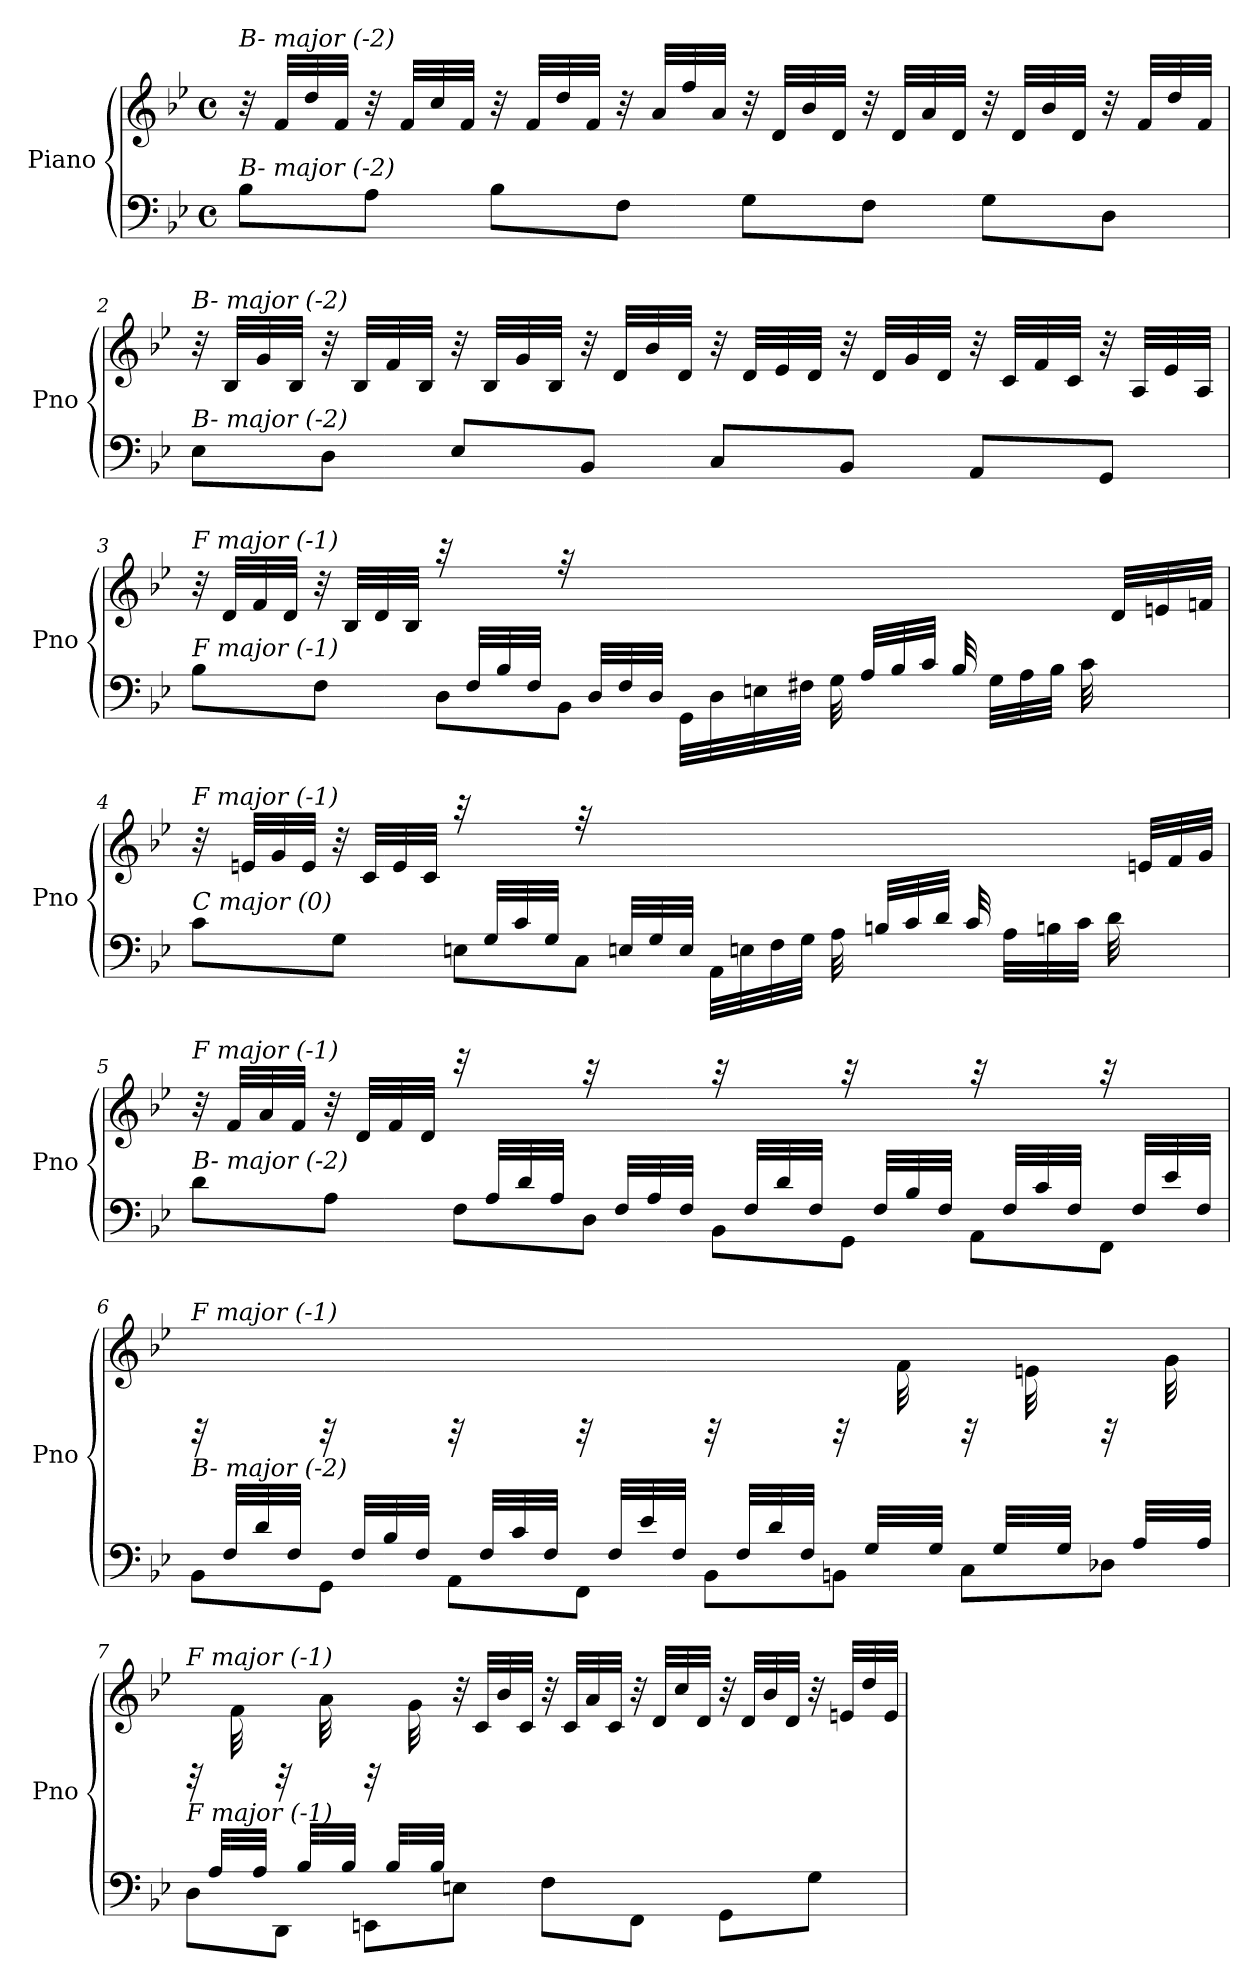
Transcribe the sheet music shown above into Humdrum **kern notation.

**kern	**kern
*part1	*part1
*staff2	*staff1
*I"Piano	*
*I'Pno	*
*clefF4	*clefG2
*k[b-e-]	*k[b-e-]
*M4/4	*M4/4
*met(c)	*met(c)
=1	=1
!	!LO:TX:i:t=B- major (-2)
!LO:TX:i:t=B- major (-2)	!
8B-\L	32r
.	32f/LLL
.	32dd/
.	32f/JJJ
8A\J	32r
.	32f/LLL
.	32cc/
.	32f/JJJ
8B-\L	32r
.	32f/LLL
.	32dd/
.	32f/JJJ
8F\J	32r
.	32a/LLL
.	32ff/
.	32a/JJJ
8G\L	32r
.	32d/LLL
.	32b-/
.	32d/JJJ
8F\J	32r
.	32d/LLL
.	32a/
.	32d/JJJ
8G\L	32r
.	32d/LLL
.	32b-/
.	32d/JJJ
8D\J	32r
.	32f/LLL
.	32dd/
.	32f/JJJ
!!LO:LB:g=z
=2	=2
!	!LO:TX:i:t=B- major (-2)
!LO:TX:i:t=B- major (-2)	!
8E-\L	32r
.	32B-/LLL
.	32g/
.	32B-/JJJ
8D\J	32r
.	32B-/LLL
.	32f/
.	32B-/JJJ
8E-/L	32r
.	32B-/LLL
.	32g/
.	32B-/JJJ
8BB-/J	32r
.	32d/LLL
.	32b-/
.	32d/JJJ
8C/L	32r
.	32d/LLL
.	32e-/
.	32d/JJJ
8BB-/J	32r
.	32d/LLL
.	32g/
.	32d/JJJ
8AA/L	32r
.	32c/LLL
.	32f/
.	32c/JJJ
8GG/J	32r
.	32A/LLL
.	32e-/
.	32A/JJJ
!!LO:LB:g=z
=3	=3
*^	*
!	!	!LO:TX:i:t=F major (-1)
!LO:TX:i:t=F major (-1)	!	!
4ryy	8B-\L	32r
.	.	32d/LLL
.	.	32f/
.	.	32d/JJJ
.	8F\J	32r
.	.	32B-/LLL
.	.	32d/
.	.	32B-/JJJ
32ryy	8D\L	32raa
32F/LLL	.	16.ryy
32B-/	.	.
32F/JJJ	.	.
32ryy	8BB-\J	32rff
32D/LLL	.	16.ryy
32F/	.	.
32D/JJJ	.	.
8ryy	32GG\LLL	8ryy
.	32D\	.
.	32En\	.
.	32F#X\JJJ	.
32ryy	32G\	32ryy
32A/LLL	8ryy	8ryy
32B-/	.	.
32c/JJJ	.	.
32B-/	.	.
8..ryy	32G\LLL	8ryy
.	32A\	.
.	32B-\JJJ	.
.	32c\	.
.	16.ryy	32d/LLL
.	.	32en/
.	.	32fn/JJJ
!!LO:LB:g=z
=4	=4	=4
!	!	!LO:TX:i:t=F major (-1)
!LO:TX:i:t=C major (0)	!	!
4ryy	8c\L	32r
.	.	32en/LLL
.	.	32g/
.	.	32e/JJJ
.	8G\J	32r
.	.	32c/LLL
.	.	32e/
.	.	32c/JJJ
32ryy	8En\L	32raa
32G/LLL	.	16.ryy
32c/	.	.
32G/JJJ	.	.
32ryy	8C\J	32rff
32En/LLL	.	16.ryy
32G/	.	.
32E/JJJ	.	.
8ryy	32AA\LLL	8ryy
.	32En\	.
.	32F\	.
.	32G\JJJ	.
32ryy	32A\	32ryy
32Bn/LLL	8ryy	8ryy
32c/	.	.
32d/JJJ	.	.
32c/	.	.
8..ryy	32A\LLL	8ryy
.	32Bn\	.
.	32c\JJJ	.
.	32d\	.
.	16.ryy	32en/LLL
.	.	32f/
.	.	32g/JJJ
!!LO:PB:g=z
=5	=5	=5
!	!	!LO:TX:i:t=F major (-1)
!LO:TX:i:t=B- major (-2)	!	!
4ryy	8d\L	32r
.	.	32f/LLL
.	.	32a/
.	.	32f/JJJ
.	8A\J	32r
.	.	32d/LLL
.	.	32f/
.	.	32d/JJJ
32ryy	8F\L	32rccc
32A/LLL	.	16.ryy
32d/	.	.
32A/JJJ	.	.
32ryy	8D\J	32raa
32F/LLL	.	16.ryy
32A/	.	.
32F/JJJ	.	.
32ryy	8BB-\L	32raa
32F/LLL	.	16.ryy
32d/	.	.
32F/JJJ	.	.
32ryy	8GG\J	32raa
32F/LLL	.	16.ryy
32B-/	.	.
32F/JJJ	.	.
32ryy	8AA\L	32raa
32F/LLL	.	16.ryy
32c/	.	.
32F/JJJ	.	.
32ryy	8FF\J	32raa
32F/LLL	.	16.ryy
32e-/	.	.
32F/JJJ	.	.
!!LO:LB:g=z
=6	=6	=6
!	!	!LO:TX:i:t=F major (-1)
!LO:TX:i:t=B- major (-2)	!	!
32ryy	8BB-\L	32rGG
32F/LLL	.	16.ryy
32d/	.	.
32F/JJJ	.	.
32ryy	8GG\J	32rGG
32F/LLL	.	16.ryy
32B-/	.	.
32F/JJJ	.	.
32ryy	8AA\L	32rGG
32F/LLL	.	16.ryy
32c/	.	.
32F/JJJ	.	.
32ryy	8FF\J	32rGG
32F/LLL	.	16.ryy
32e-/	.	.
32F/JJJ	.	.
32ryy	8BB-\L	32rGG
32F/LLL	.	16.ryy
32d/	.	.
32F/JJJ	.	.
32ryy	8BBn\J	32rGG
32G/LLL	.	32ryy
32ryy	.	32f\
32G/JJJ	.	32ryy
32ryy	8C\L	32rGG
32G/LLL	.	32ryy
32ryy	.	32en\
32G/JJJ	.	32ryy
32ryy	8D-Xi\J	32rGG
32A/LLL	.	32ryy
32ryy	.	32g\
32A/JJJ	.	32ryy
!!LO:LB:g=z
=7	=7	=7
!	!	!LO:TX:i:t=F major (-1)
!LO:TX:i:t=F major (-1)	!	!
32ryy	8D\L	32rGG
32A/LLL	.	32ryy
32ryy	.	32f\
32A/JJJ	.	32ryy
32ryy	8DD\J	32rGG
32B-/LLL	.	32ryy
32ryy	.	32a\
32B-/JJJ	.	32ryy
32ryy	8EEn\L	32rGG
32B-/LLL	.	32ryy
32ryy	.	32g\
32B-/JJJ	.	32ryy
2ryy	8En\J	32r
.	.	32c/LLL
.	.	32b-/
.	.	32c/JJJ
.	8F\L	32r
.	.	32c/LLL
.	.	32a/
.	.	32c/JJJ
.	8FF\J	32r
.	.	32d/LLL
.	.	32cc/
.	.	32d/JJJ
.	8GG\L	32r
.	.	32d/LLL
.	.	32b-/
.	.	32d/JJJ
8ryy	8G\J	32r
.	.	32en/LLL
.	.	32dd/
.	.	32e/JJJ
*v	*v	*
=	=
*-	*-
